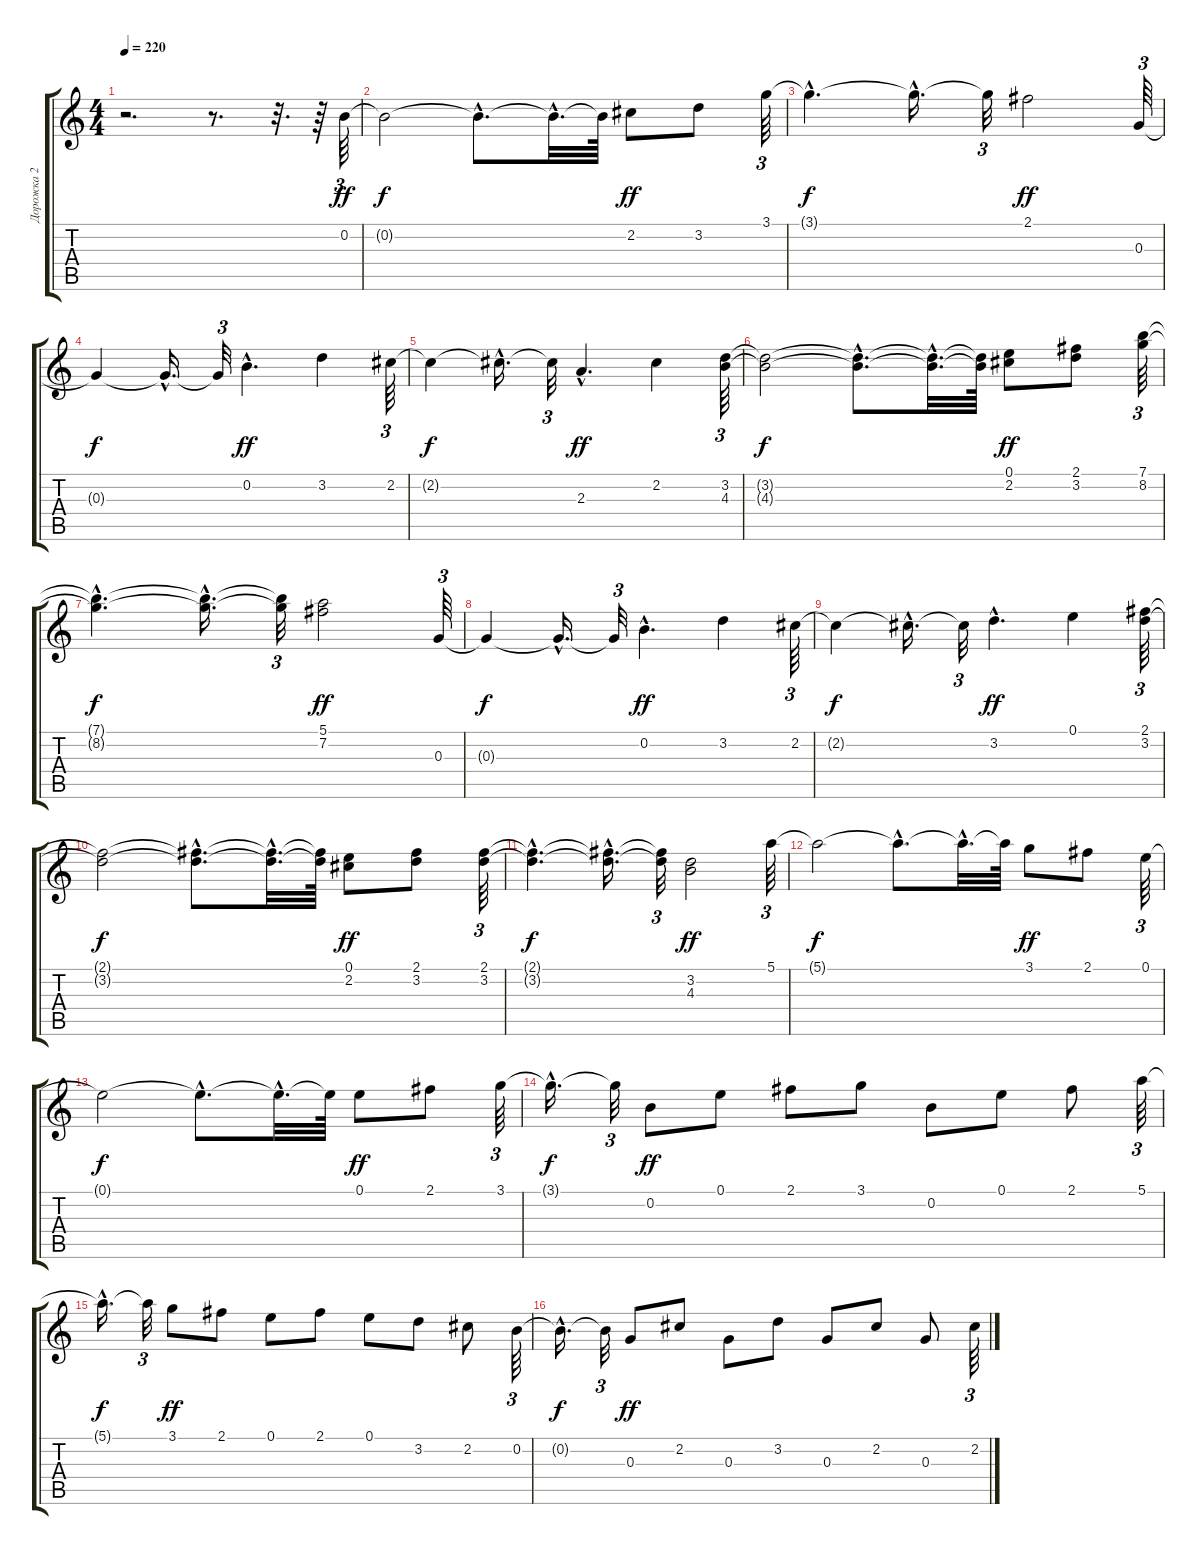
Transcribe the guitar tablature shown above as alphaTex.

\track ("Дорожка 2" "Дорожка 2") {instrument overdrivenguitar}
\staff {score tabs}
\tuning (E4 B3 G3 D3 A2 E2) {hide}
\ts (4 4)
\tempo 220
\clef g2
\ks c
r.2{d dy ff} r.8{d} r.32{d} r.64 0.2.64{tu (3 2)} |
0.2{t}.2{dy f} 0.2{hac t}.8{d} 0.2{hac t}.32{d} 0.2{t}.64 2.2.8{dy ff} 3.2.8 3.1.64{tu (3 2)} |
3.1{hac t}.4{d dy f} 3.1{hac t}.16{d} 3.1{t}.32{tu (3 2)} 2.1.2{dy ff} 0.3.64{tu (3 2)} |
0.3{t}.4{dy f} 0.3{hac t}.16{d} 0.3{t}.32{tu (3 2)} 0.2{hac}.4{d dy ff} 3.2.4 2.2.64{tu (3 2)} |
2.2{t}.4{dy f} 2.2{hac t}.16{d} 2.2{t}.32{tu (3 2)} 2.3{hac}.4{d dy ff} 2.2.4 (3.2 4.3).64{tu (3 2)} |
(3.2{t} 4.3{t}).2{dy f} (3.2{hac t} 4.3{hac t}).8{d} (3.2{hac t} 4.3{hac t}).32{d} (3.2{t} 4.3{t}).64 (0.1 2.2).8{dy ff} (2.1 3.2).8 (7.1 8.2).64{tu (3 2)} |
(7.1{hac t} 8.2{hac t}).4{d dy f} (7.1{hac t} 8.2{hac t}).16{d} (7.1{t} 8.2{t}).32{tu (3 2)} (5.1 7.2).2{dy ff} 0.3.64{tu (3 2)} |
0.3{t}.4{dy f} 0.3{hac t}.16{d} 0.3{t}.32{tu (3 2)} 0.2{hac}.4{d dy ff} 3.2.4 2.2.64{tu (3 2)} |
2.2{t}.4{dy f} 2.2{hac t}.16{d} 2.2{t}.32{tu (3 2)} 3.2{hac}.4{d dy ff} 0.1.4 (2.1 3.2).64{tu (3 2)} |
(2.1{t} 3.2{t}).2{dy f} (2.1{hac t} 3.2{hac t}).8{d} (2.1{hac t} 3.2{hac t}).32{d} (2.1{t} 3.2{t}).64 (0.1 2.2).8{dy ff} (2.1 3.2).8 (2.1 3.2).64{tu (3 2)} |
(2.1{hac t} 3.2{hac t}).4{d dy f} (2.1{hac t} 3.2{hac t}).16{d} (2.1{t} 3.2{t}).32{tu (3 2)} (3.2 4.3).2{dy ff} 5.1.64{tu (3 2)} |
5.1{t}.2{dy f} 5.1{hac t}.8{d} 5.1{hac t}.32{d} 5.1{t}.64 3.1.8{dy ff} 2.1.8 0.1.64{tu (3 2)} |
0.1{t}.2{dy f} 0.1{hac t}.8{d} 0.1{hac t}.32{d} 0.1{t}.64 0.1.8{dy ff} 2.1.8 3.1.64{tu (3 2)} |
3.1{hac t}.16{d dy f} 3.1{t}.32{tu (3 2)} 0.2.8{dy ff} 0.1.8 2.1.8 3.1.8 0.2.8 0.1.8 2.1.8 5.1.64{tu (3 2)} |
5.1{hac t}.16{d dy f} 5.1{t}.32{tu (3 2)} 3.1.8{dy ff} 2.1.8 0.1.8 2.1.8 0.1.8 3.2.8 2.2.8 0.2.64{tu (3 2)} |
0.2{hac t}.16{d dy f} 0.2{t}.32{tu (3 2)} 0.3.8{dy ff} 2.2.8 0.3.8 3.2.8 0.3.8 2.2.8 0.3.8 2.2.64{tu (3 2)}
